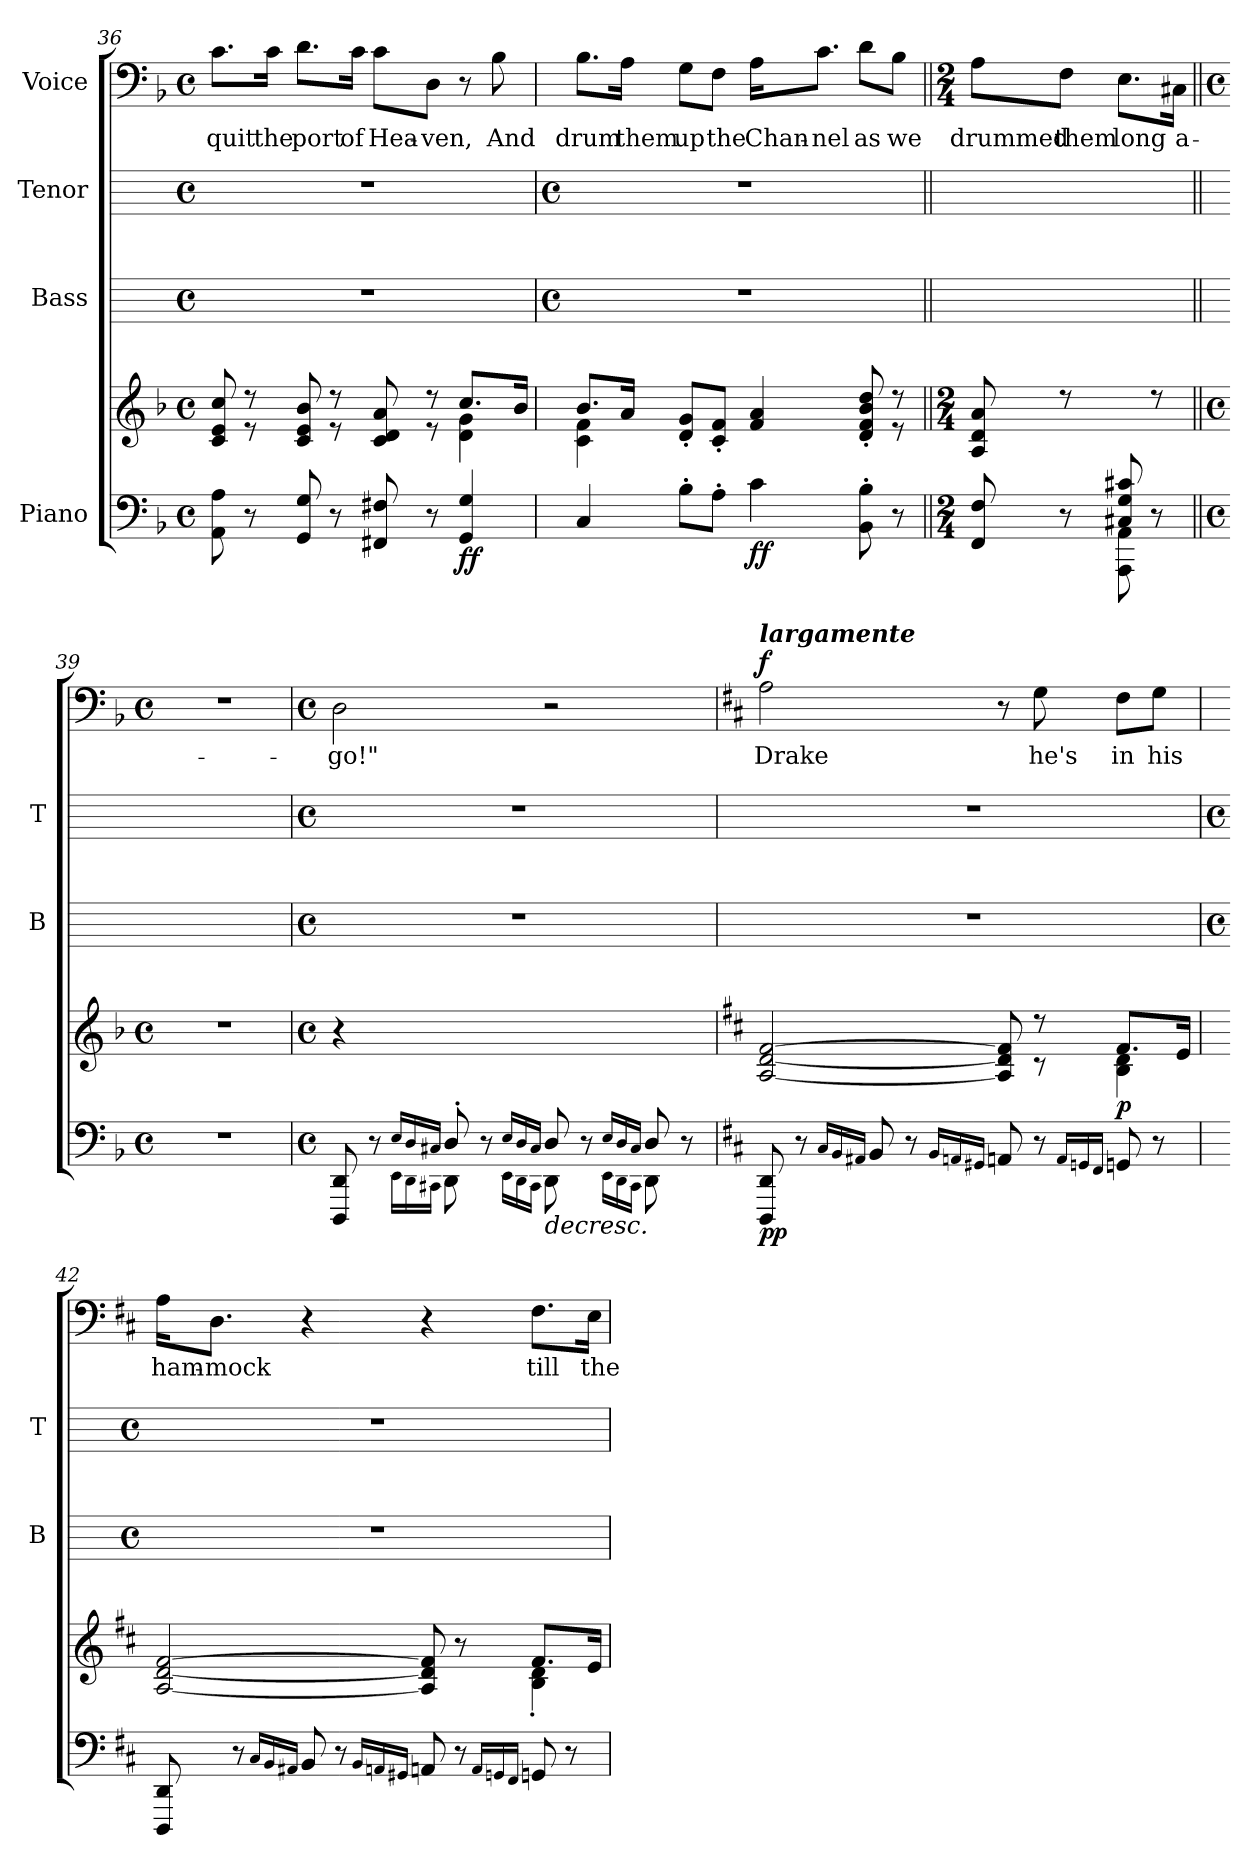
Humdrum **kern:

**kern	**kern	**dynam	**kern	**kern	**kern	**text	**dynam
*part4	*part4	*part4	*part3	*part2	*part1	*part1	*part1
*staff5	*staff4	*staff4/5	*staff3	*staff2	*staff1	*staff1	*staff1
*I"Piano	*	*	*I"Bass	*I"Tenor	*I"Voice	*	*
*	*	*	*I'B	*I'T	*	*	*
*clefF4	*clefG2	*	*	*	*clefF4	*	*
*k[b-]	*k[b-]	*	*	*	*k[b-]	*	*
*F:	*F:	*	*	*	*F:	*	*
*M4/4	*M4/4	*	*M4/4	*M4/4	*M4/4	*	*
*met(c)	*met(c)	*	*met(c)	*met(c)	*met(c)	*	*
=36	=36	=36	=36	=36	=36	=36	=36
*	*^	*	*	*	*	*	*
!	!	!	!	!	!	!	!LO:LY:b	!
8AA 8A	8c/ 8e/ 8cc/	8ryy	.	1r	1r	8.c\L	quit	.
8r	8r	8r	.	.	.	.	.	.
!	!	!	!	!	!	!	!LO:LY:b	!
.	.	.	.	.	.	16c\Jk	the	.
!	!	!	!	!	!	!	!LO:LY:b	!
8GG 8G	8c/ 8e/ 8b-/	8ryy	.	.	.	8.d\L	port	.
8r	8r	8r	.	.	.	.	.	.
!	!	!	!	!	!	!	!LO:LY:b	!
.	.	.	.	.	.	16c\Jk	of	.
!	!	!	!	!	!	!	!LO:LY:b	!
8FF#X 8F#X	8c/ 8d/ 8a/	8ryy	.	.	.	8c\L	Hea-	.
!	!	!	!	!	!	!	!LO:LY:b	!
8r	8r	8r	.	.	.	8D\J	-ven,	.
!	!	!	!LO:DY:b=2	!	!	!	!	!
!	!	!	!LO:DY:n=1:b	!	!	!	!	!
4GG 4G	8.cc/L	4d\ 4g\	f f	.	.	8r	.	.
!	!	!	!	!	!	!	!LO:LY:b	!
.	.	.	.	.	.	8B-\	And	.
.	16b-/J	.	.	.	.	.	.	.
!!LO:LB:g=z
=37	=37	=37	=37	=37	=37	=37	=37	=37
*	*	*	*	*M4/4	*M4/4	*	*	*
*	*	*	*	*met(c)	*met(c)	*	*	*
!	!	!	!	!	!	!	!LO:LY:b	!
4C	8.b-/L	4c\ 4f\	.	1r	1r	8.B-\L	drum	.
!	!	!	!	!	!	!	!LO:LY:b	!
.	16a/J	.	.	.	.	16A\Jk	them	.
!	!	!	!	!	!	!	!LO:LY:b	!
8B-'L	8d/' 8g/'L	4ryy	.	.	.	8G\L	up	.
!	!	!	!	!	!	!	!LO:LY:b	!
8A'J	8c/' 8f/'J	.	.	.	.	8F\J	the	.
!	!	!	!LO:DY:b=2	!	!	!	!LO:LY:b	!
!	!	!	!LO:DY:n=1:b	!	!	!	!	!
4c	4f/ 4a/	4ryy	f f	.	.	16A\KL	Chan-	.
!	!	!	!	!	!	!	!LO:LY:b	!
.	.	.	.	.	.	8.c\J	-nel	.
!	!	!	!	!	!	!	!LO:LY:b	!
8BB-' 8B-'	8d/' 8f/' 8b-/' 8dd/'	8ryy	.	.	.	8d\L	as	.
!	!	!	!	!	!	!	!LO:LY:b	!
8r	8r	8r	.	.	.	8B-\J	we	.
=38||	=38||	=38||	=38||	=38||	=38||	=38||	=38||	=38||
*M2/4	*M2/4	*	*	*	*	*M2/4	*	*
*^	*	*	*	*	*	*	*	*
!	!	!	!	!	!	!	!	!LO:LY:b	!
4ryy	8FF 8F	8A/ 8d/ 8a/	2ryy	.	2r	2r	8A\L	drummed	.
!	!	!	!	!	!	!	!	!LO:LY:b	!
.	8r	8r	.	.	.	.	8F\J	them	.
!	!	!	!	!	!	!	!	!LO:LY:b	!
8C#X/ 8G/ 8c#X/	8AAA\ 8AA\	8ryy	.	.	.	.	8.E\L	long	.
8ryy	8r	8r	.	.	.	.	.	.	.
!	!	!	!	!	!	!	!	!LO:LY:b	!
.	.	.	.	.	.	.	16C#X\Jk	a-	.
*v	*v	*	*	*	*	*	*	*	*
*	*v	*v	*	*	*	*	*	*
=39||	=39||	=39||	=39||	=39||	=39||	=39||	=39||
*M4/4	*M4/4	*	*	*	*M4/4	*	*
*met(c)	*met(c)	*	*	*	*met(c)	*	*
1r	1r	.	1ryy	1ryy	1r	.	.
!!LO:LB:g=z
=40	=40	=40	=40	=40	=40	=40	=40
*M4/4	*M4/4	*	*M4/4	*M4/4	*M4/4	*	*
*met(c)	*met(c)	*	*met(c)	*met(c)	*met(c)	*	*
*^	*^	*	*	*	*	*	*
!	!	!	!	!	!	!	!	!LO:LY:b	!
4ryy	8DDD 8DD	4r	2ryy	.	1r	1r	2D	-go!"	.
.	8r	.	.	.	.	.	.	.	.
16qqE/LL	16qqEE\LL	.	.	.	.	.	.	.	.
16qqD/	16qqDD\	.	.	.	.	.	.	.	.
16qqC#X/JJ	16qqCC#X\JJ	.	.	.	.	.	.	.	.
8D'/	8DD\	8ryy	.	.	.	.	.	.	.
8ryy	8r	8ryy	.	.	.	.	.	.	.
16qqE/LL	16qqEE\LL	.	.	.	.	.	.	.	.
16qqD/	16qqDD\	.	.	.	.	.	.	.	.
16qqC#/JJ	16qqCC#\JJ	.	.	.	.	.	.	.	.
!	!	!	!	!LO:HP:b=2	!	!	!	!	!
8D/]	8DD\	8ryy	2ryy	>	.	.	2r	.	.
8ryy	8r	8ryy	.	.	.	.	.	.	.
16qqE/LL	16qqEE\LL	.	.	.	.	.	.	.	.
16qqD/	16qqDD\	.	.	.	.	.	.	.	.
16qqC#/JJ	16qqCC#\JJ	.	.	.	.	.	.	.	.
8D/]	8DD\	8ryy	.	.	.	.	.	.	.
8ryy	8r	8ryy	.	.	.	.	.	.	.
*v	*v	*	*	*	*	*	*	*	*
=41	=41	=41	=41	=41	=41	=41	=41	=41
*k[f#c#]	*k[f#c#]	*	*	*	*	*k[f#c#]	*	*
*D:	*D:	*	*	*	*	*D:	*	*
*^	*	*	*	*	*	*	*	*
!	!	!	!	!	!	!	!LO:TX:a:Bi:t=largamente	!	!
!	!	!	!	!LO:DY:b=2	!	!	!	!LO:LY:b	!
!	!	!	!	!LO:DY:n=1:b	!	!	!	!	!LO:DY:b
*v	*v	*	*	*	*	*	*	*	*
8DDD 8DD	[2A/ [2d/ [2f#/	2ryy	p p	1r	1r	2A	Drake	f
8r	.	.	.	.	.	.	.	.
16qqC#LL	.	.	.	.	.	.	.	.
16qqBB	.	.	.	.	.	.	.	.
16qqAA#XJJ	.	.	.	.	.	.	.	.
8BB	.	.	.	.	.	.	.	.
8r	.	.	.	.	.	.	.	.
16qqBBLL	.	.	.	.	.	.	.	.
16qqAAn	.	.	.	.	.	.	.	.
16qqGG#XJJ	.	.	.	.	.	.	.	.
8AA	8A/] 8d/] 8f#/]	8ryy	.	.	.	8r	.	.
!	!	!	!	!	!	!	!LO:LY:b	!
8r	8r	8r	]	.	.	8G	he's	.
16qqAALL	.	.	.	.	.	.	.	.
16qqGGn	.	.	.	.	.	.	.	.
16qqFF#JJ	.	.	.	.	.	.	.	.
!	!	!	!LO:DY:n=2:b	!	!	!	!LO:LY:b	!
8GG	8.f#/L	4B\ 4d\	p	.	.	8F#\L	in	.
!	!	!	!	!	!	!	!LO:LY:b	!
8r	.	.	.	.	.	8G\J	his	.
.	16e/J	.	.	.	.	.	.	.
!!LO:LB:g=z
=42	=42	=42	=42	=42	=42	=42	=42	=42
*	*	*	*	*M4/4	*M4/4	*	*	*
*	*	*	*	*met(c)	*met(c)	*	*	*
!	!	!	!	!	!	!	!LO:LY:b	!
8DDD 8DD	[2A/ [2d/ [2f#/	2ryy	.	1r	1r	16A\KL	ham-	.
!	!	!	!	!	!	!	!LO:LY:b	!
.	.	.	.	.	.	8.D\J	-mock	.
8r	.	.	.	.	.	.	.	.
16qqC#LL	.	.	.	.	.	.	.	.
16qqBB	.	.	.	.	.	.	.	.
16qqAA#XJJ	.	.	.	.	.	.	.	.
8BB	.	.	.	.	.	4r	.	.
8r	.	.	.	.	.	.	.	.
16qqBBLL	.	.	.	.	.	.	.	.
16qqAAn	.	.	.	.	.	.	.	.
16qqGG#XJJ	.	.	.	.	.	.	.	.
8AA	8A/] 8d/] 8f#/]	4ryy	.	.	.	4r	.	.
8r	8r	.	.	.	.	.	.	.
16qqAALL	.	.	.	.	.	.	.	.
16qqGGn	.	.	.	.	.	.	.	.
16qqFF#JJ	.	.	.	.	.	.	.	.
!	!	!	!	!	!	!	!LO:LY:b	!
8GG	8.f#/L	4B\' 4d\'	.	.	.	8.F#\L	till	.
8r	.	.	.	.	.	.	.	.
!	!	!	!	!	!	!	!LO:LY:b	!
.	16e/J	.	.	.	.	16E\Jk	the	.
*	*v	*v	*	*	*	*	*	*
=	=	=	=	=	=	=	=
*-	*-	*-	*-	*-	*-	*-	*-
